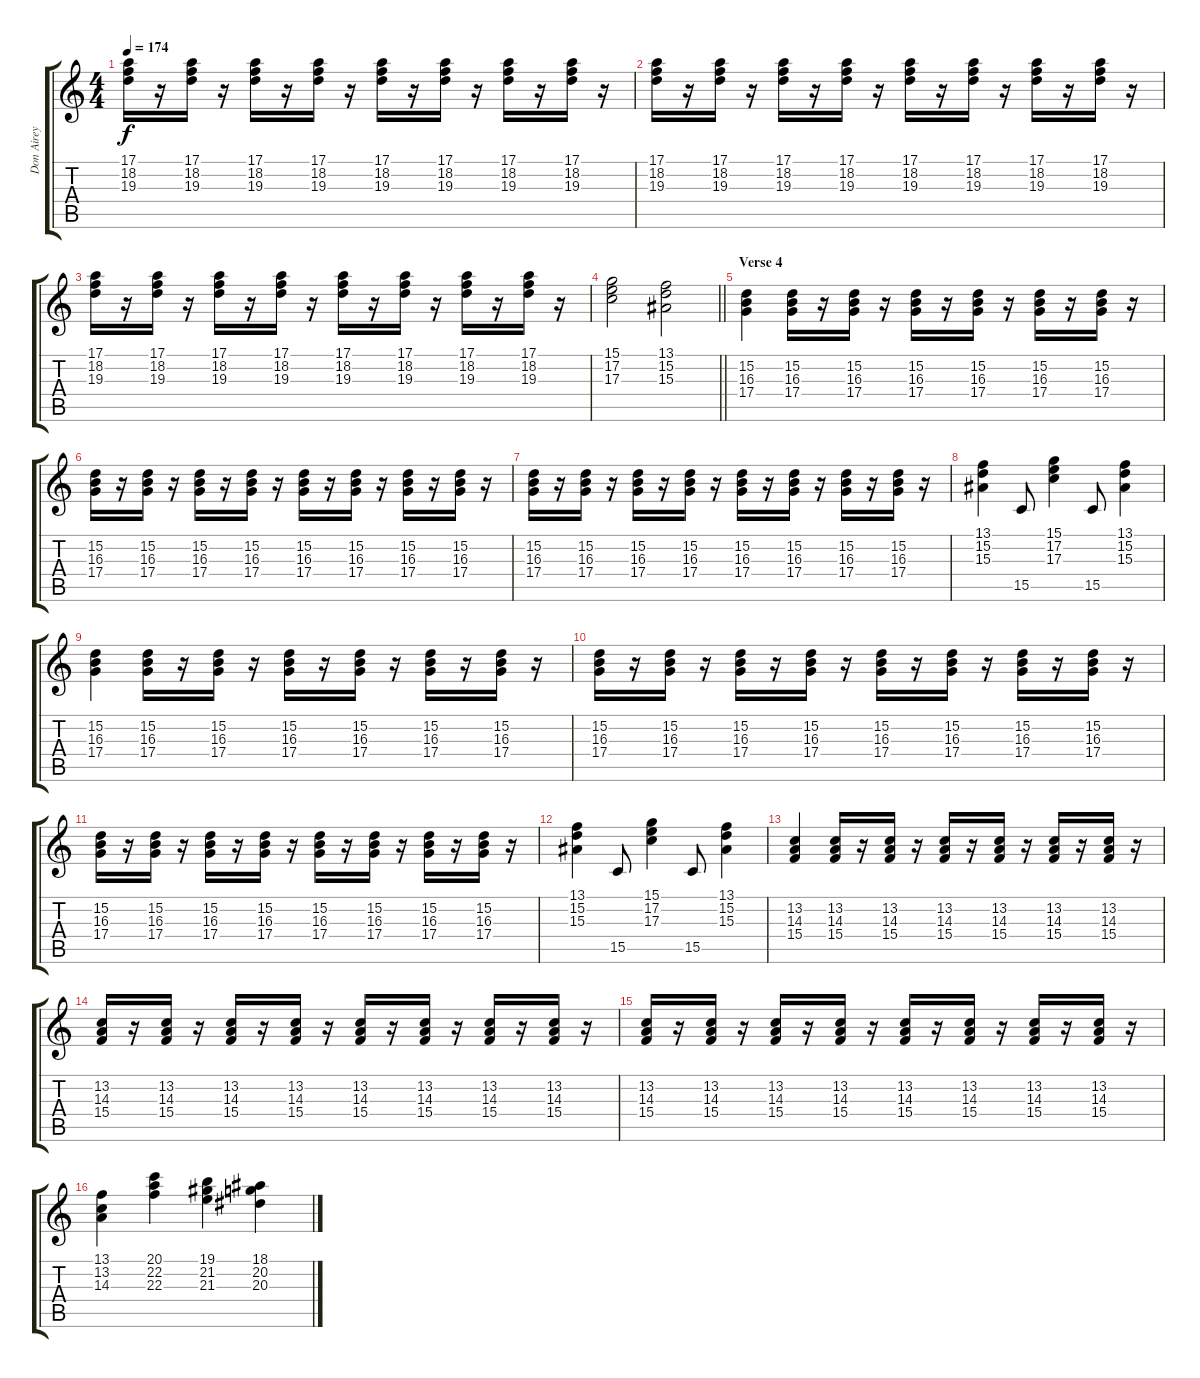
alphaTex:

\track ("Don Airey - Right Hand" "Don Airey ") {instrument drawbarorgan}
\staff {score tabs}
\tuning (E4 B3 G3 D3 A2 E2) {hide}
\ts (4 4)
\tempo 174
\clef g2
\ks c
(17.1 18.2 19.3).16{dy f} r.16 (17.1 18.2 19.3).16 r.16 (17.1 18.2 19.3).16 r.16 (17.1 18.2 19.3).16 r.16 (17.1 18.2 19.3).16 r.16 (17.1 18.2 19.3).16 r.16 (17.1 18.2 19.3).16 r.16 (17.1 18.2 19.3).16 r.16 |
(17.1 18.2 19.3).16 r.16 (17.1 18.2 19.3).16 r.16 (17.1 18.2 19.3).16 r.16 (17.1 18.2 19.3).16 r.16 (17.1 18.2 19.3).16 r.16 (17.1 18.2 19.3).16 r.16 (17.1 18.2 19.3).16 r.16 (17.1 18.2 19.3).16 r.16 |
(17.1 18.2 19.3).16 r.16 (17.1 18.2 19.3).16 r.16 (17.1 18.2 19.3).16 r.16 (17.1 18.2 19.3).16 r.16 (17.1 18.2 19.3).16 r.16 (17.1 18.2 19.3).16 r.16 (17.1 18.2 19.3).16 r.16 (17.1 18.2 19.3).16 r.16 |
\barLineRight lightlight
(15.1 17.2 17.3).2 (13.1 15.2 15.3).2 |
\section ("" "Verse 4")
(15.2 16.3 17.4).4 (15.2 16.3 17.4).16 r.16 (15.2 16.3 17.4).16 r.16 (15.2 16.3 17.4).16 r.16 (15.2 16.3 17.4).16 r.16 (15.2 16.3 17.4).16 r.16 (15.2 16.3 17.4).16 r.16 |
(15.2 16.3 17.4).16 r.16 (15.2 16.3 17.4).16 r.16 (15.2 16.3 17.4).16 r.16 (15.2 16.3 17.4).16 r.16 (15.2 16.3 17.4).16 r.16 (15.2 16.3 17.4).16 r.16 (15.2 16.3 17.4).16 r.16 (15.2 16.3 17.4).16 r.16 |
(15.2 16.3 17.4).16 r.16 (15.2 16.3 17.4).16 r.16 (15.2 16.3 17.4).16 r.16 (15.2 16.3 17.4).16 r.16 (15.2 16.3 17.4).16 r.16 (15.2 16.3 17.4).16 r.16 (15.2 16.3 17.4).16 r.16 (15.2 16.3 17.4).16 r.16 |
(13.1 15.2 15.3).4 15.5.8 (15.1 17.2 17.3).4 15.5.8 (13.1 15.2 15.3).4 |
(15.2 16.3 17.4).4 (15.2 16.3 17.4).16 r.16 (15.2 16.3 17.4).16 r.16 (15.2 16.3 17.4).16 r.16 (15.2 16.3 17.4).16 r.16 (15.2 16.3 17.4).16 r.16 (15.2 16.3 17.4).16 r.16 |
(15.2 16.3 17.4).16 r.16 (15.2 16.3 17.4).16 r.16 (15.2 16.3 17.4).16 r.16 (15.2 16.3 17.4).16 r.16 (15.2 16.3 17.4).16 r.16 (15.2 16.3 17.4).16 r.16 (15.2 16.3 17.4).16 r.16 (15.2 16.3 17.4).16 r.16 |
(15.2 16.3 17.4).16 r.16 (15.2 16.3 17.4).16 r.16 (15.2 16.3 17.4).16 r.16 (15.2 16.3 17.4).16 r.16 (15.2 16.3 17.4).16 r.16 (15.2 16.3 17.4).16 r.16 (15.2 16.3 17.4).16 r.16 (15.2 16.3 17.4).16 r.16 |
(13.1 15.2 15.3).4 15.5.8 (15.1 17.2 17.3).4 15.5.8 (13.1 15.2 15.3).4 |
(13.2 14.3 15.4).4 (13.2 14.3 15.4).16 r.16 (13.2 14.3 15.4).16 r.16 (13.2 14.3 15.4).16 r.16 (13.2 14.3 15.4).16 r.16 (13.2 14.3 15.4).16 r.16 (13.2 14.3 15.4).16 r.16 |
(13.2 14.3 15.4).16 r.16 (13.2 14.3 15.4).16 r.16 (13.2 14.3 15.4).16 r.16 (13.2 14.3 15.4).16 r.16 (13.2 14.3 15.4).16 r.16 (13.2 14.3 15.4).16 r.16 (13.2 14.3 15.4).16 r.16 (13.2 14.3 15.4).16 r.16 |
(13.2 14.3 15.4).16 r.16 (13.2 14.3 15.4).16 r.16 (13.2 14.3 15.4).16 r.16 (13.2 14.3 15.4).16 r.16 (13.2 14.3 15.4).16 r.16 (13.2 14.3 15.4).16 r.16 (13.2 14.3 15.4).16 r.16 (13.2 14.3 15.4).16 r.16 |
(13.1 13.2 14.3).4 (20.1 22.2 22.3).4 (19.1 21.2 21.3).4 (18.1 20.2 20.3).4
